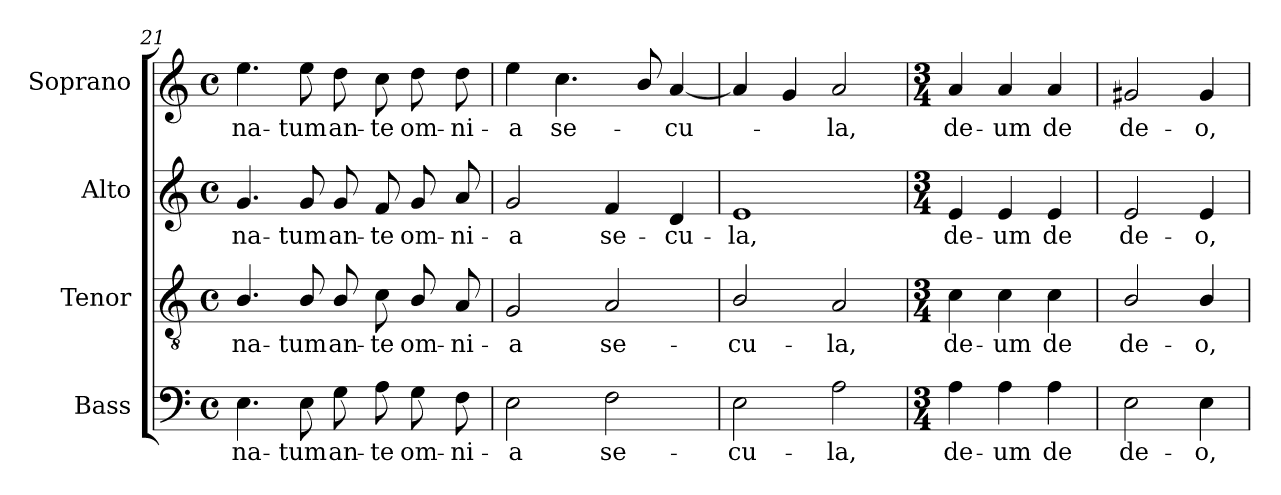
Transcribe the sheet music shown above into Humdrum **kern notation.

**kern	**text	**kern	**text	**kern	**text	**kern	**text
*part4	*part4	*part3	*part3	*part2	*part2	*part1	*part1
*staff4	*staff4	*staff3	*staff3	*staff2	*staff2	*staff1	*staff1
*I"Bass	*	*I"Tenor	*	*I"Alto	*	*I"Soprano	*
*I'B.	*	*I'T.	*	*I'A.	*	*I'S.	*
*clefF4	*	*clefGv2	*	*clefG2	*	*clefG2	*
*	*	*ITrd7c12	*	*	*	*	*
*k[]	*	*k[]	*	*k[]	*	*k[]	*
*C:	*	*C:	*	*C:	*	*C:	*
*M4/4	*	*M4/4	*	*M4/4	*	*M4/4	*
*met(c)	*	*met(c)	*	*met(c)	*	*met(c)	*
=21	=21	=21	=21	=21	=21	=21	=21
!	!LO:LY:b:color=#000000	!	!	!	!	!	!
!	!	!	!LO:LY:b:color=#000000	!	!	!	!
!	!	!	!	!	!LO:LY:b:color=#000000	!	!
!	!	!	!	!	!	!	!LO:LY:b:color=#000000
4.Ei\	na-	4.BBi/	na-	4.gi/	na-	4.eei\	na-
!	!LO:LY:b:color=#000000	!	!	!	!	!	!
!	!	!	!LO:LY:b:color=#000000	!	!	!	!
!	!	!	!	!	!LO:LY:b:color=#000000	!	!
!	!	!	!	!	!	!	!LO:LY:b:color=#000000
8Ei\	-tum	8BBi/	-tum	8gi/	-tum	8eei\	-tum
!	!LO:LY:b:color=#000000	!	!	!	!	!	!
!	!	!	!LO:LY:b:color=#000000	!	!	!	!
!	!	!	!	!	!LO:LY:b:color=#000000	!	!
!	!	!	!	!	!	!	!LO:LY:b:color=#000000
8Gi\	an-	8BBi/	an-	8gi/	an-	8ddi\	an-
!	!LO:LY:b:color=#000000	!	!	!	!	!	!
!	!	!	!LO:LY:b:color=#000000	!	!	!	!
!	!	!	!	!	!LO:LY:b:color=#000000	!	!
!	!	!	!	!	!	!	!LO:LY:b:color=#000000
8Ai\	-te	8Ci\	-te	8fi/	-te	8cci\	-te
!	!LO:LY:b:color=#000000	!	!	!	!	!	!
!	!	!	!LO:LY:b:color=#000000	!	!	!	!
!	!	!	!	!	!LO:LY:b:color=#000000	!	!
!	!	!	!	!	!	!	!LO:LY:b:color=#000000
8Gi\	om-	8BBi/	om-	8gi/	om-	8ddi\	om-
!	!LO:LY:b:color=#000000	!	!	!	!	!	!
!	!	!	!LO:LY:b:color=#000000	!	!	!	!
!	!	!	!	!	!LO:LY:b:color=#000000	!	!
!	!	!	!	!	!	!	!LO:LY:b:color=#000000
8Fi\	-ni-	8AAi/	-ni-	8ai/	-ni-	8ddi\	-ni-
=22	=22	=22	=22	=22	=22	=22	=22
!	!LO:LY:b:color=#000000	!	!	!	!	!	!
!	!	!	!LO:LY:b:color=#000000	!	!	!	!
!	!	!	!	!	!LO:LY:b:color=#000000	!	!
!	!	!	!	!	!	!	!LO:LY:b:color=#000000
2Ei\	-a	2GGi/	-a	2gi/	-a	4eei\	-a
!	!	!	!	!	!	!	!LO:LY:b:color=#000000
.	.	.	.	.	.	4.cci\	se-
!	!LO:LY:b:color=#000000	!	!	!	!	!	!
!	!	!	!LO:LY:b:color=#000000	!	!	!	!
!	!	!	!	!	!LO:LY:b:color=#000000	!	!
2Fi\	se-	2AAi/	se-	4fi/	se-	.	.
.	.	.	.	.	.	8bi/	.
!	!	!	!	!	!LO:LY:b:color=#000000	!	!
!	!	!	!	!	!	!	!LO:LY:b:color=#000000
.	.	.	.	4di/	-cu-	[4ai/	-cu-
=23	=23	=23	=23	=23	=23	=23	=23
!	!LO:LY:b:color=#000000	!	!	!	!	!	!
!	!	!	!LO:LY:b:color=#000000	!	!	!	!
!	!	!	!	!	!LO:LY:b:color=#000000	!	!
2Ei\	-cu-	2BBi/	-cu-	1ei	-la,	4ai/]	.
.	.	.	.	.	.	4gi/	.
!	!LO:LY:b:color=#000000	!	!	!	!	!	!
!	!	!	!LO:LY:b:color=#000000	!	!	!	!
!	!	!	!	!	!	!	!LO:LY:b:color=#000000
2Ai\	-la,	2AAi/	-la,	.	.	2ai/	-la,
!!LO:LB:g=z
=24	=24	=24	=24	=24	=24	=24	=24
*M3/4	*	*M3/4	*	*M3/4	*	*M3/4	*
!	!LO:LY:b:color=#000000	!	!	!	!	!	!
!	!	!	!LO:LY:b:color=#000000	!	!	!	!
!	!	!	!	!	!LO:LY:b:color=#000000	!	!
!	!	!	!	!	!	!	!LO:LY:b:color=#000000
4Ai\	de-	4Ci\	de-	4ei/	de-	4ai/	de-
!	!LO:LY:b:color=#000000	!	!	!	!	!	!
!	!	!	!LO:LY:b:color=#000000	!	!	!	!
!	!	!	!	!	!LO:LY:b:color=#000000	!	!
!	!	!	!	!	!	!	!LO:LY:b:color=#000000
4Ai\	-um	4Ci\	-um	4ei/	-um	4ai/	-um
!	!LO:LY:b:color=#000000	!	!	!	!	!	!
!	!	!	!LO:LY:b:color=#000000	!	!	!	!
!	!	!	!	!	!LO:LY:b:color=#000000	!	!
!	!	!	!	!	!	!	!LO:LY:b:color=#000000
4Ai\	de	4Ci\	de	4ei/	de	4ai/	de
=25	=25	=25	=25	=25	=25	=25	=25
!	!LO:LY:b:color=#000000	!	!	!	!	!	!
!	!	!	!LO:LY:b:color=#000000	!	!	!	!
!	!	!	!	!	!LO:LY:b:color=#000000	!	!
!	!	!	!	!	!	!	!LO:LY:b:color=#000000
2Ei\	de-	2BBi/	de-	2ei/	de-	2g#Xi/	de-
!	!LO:LY:b:color=#000000	!	!	!	!	!	!
!	!	!	!LO:LY:b:color=#000000	!	!	!	!
!	!	!	!	!	!LO:LY:b:color=#000000	!	!
!	!	!	!	!	!	!	!LO:LY:b:color=#000000
4Ei\	-o,	4BBi/	-o,	4ei/	-o,	4g#i/	-o,
=	=	=	=	=	=	=	=
*-	*-	*-	*-	*-	*-	*-	*-
